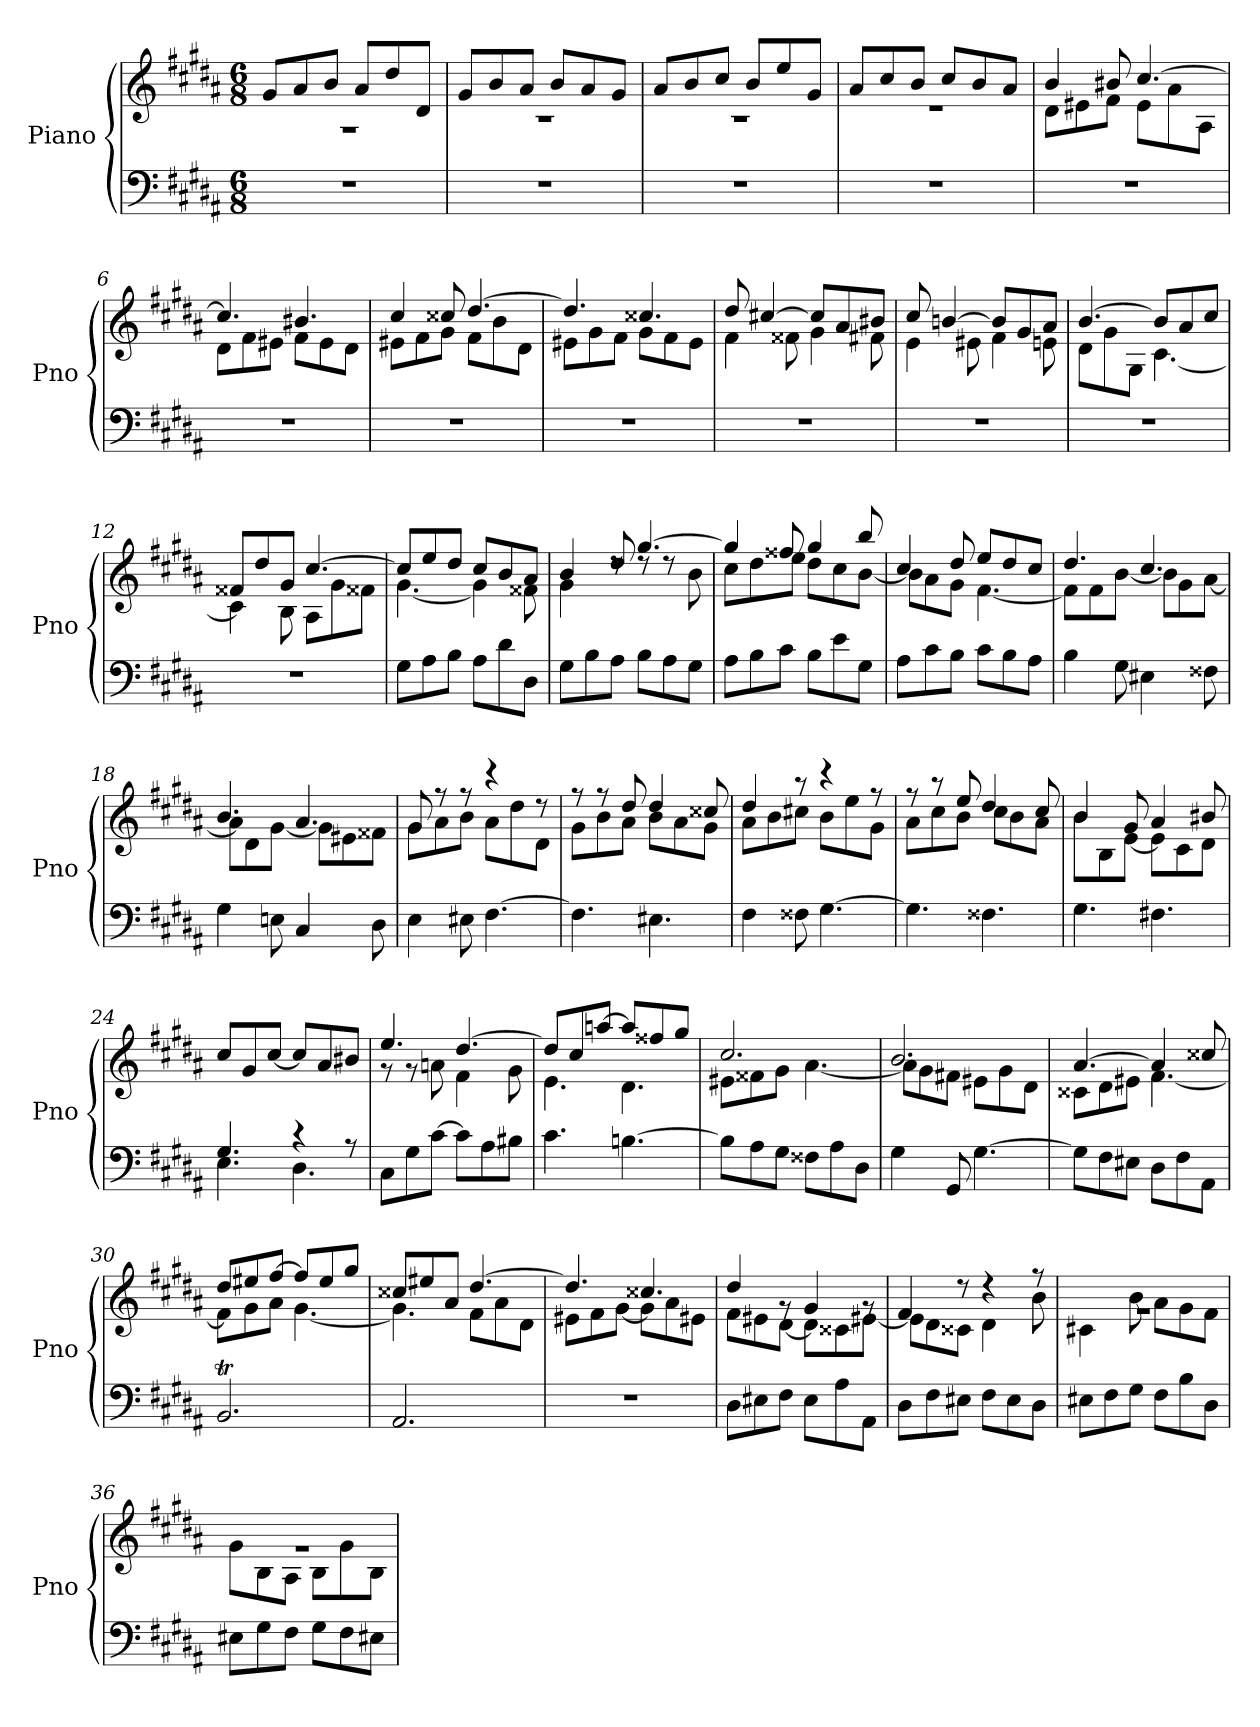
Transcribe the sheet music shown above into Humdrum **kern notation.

**kern	**kern
*part1	*part1
*staff2	*staff1
*I"Piano	*
*I'Pno	*
*clefF4	*clefG2
*k[f#c#g#d#a#]	*k[f#c#g#d#a#]
*M6/8	*M6/8
=1	=1
*	*^
2.r	8g#/L	2.r
.	8a#/	.
.	8b/J	.
.	8a#/L	.
.	8dd#/	.
.	8d#/J	.
=2	=2	=2
2.r	8g#/L	2.r
.	8b/	.
.	8a#/J	.
.	8b/L	.
.	8a#/	.
.	8g#/J	.
=3	=3	=3
2.r	8a#/L	2.r
.	8b/	.
.	8cc#/J	.
.	8b/L	.
.	8ee/	.
.	8g#/J	.
=4	=4	=4
2.r	8a#/L	2.r
.	8cc#/	.
.	8b/J	.
.	8cc#/L	.
.	8b/	.
.	8a#/J	.
=5	=5	=5
2.r	4b/	8d#\L
.	.	8e#X\
.	8b#X/	8f#\J
.	[4.cc#/	8e#\L
.	.	8a#\
.	.	8A#\J
=6	=6	=6
2.r	4.cc#/]	8d#\L
.	.	8f#\
.	.	8e#X\J
.	4.b#X/	8f#\L
.	.	8e#\
.	.	8d#\J
!!LO:LB:g=z	!!
=7	=7	=7
2.r	4cc#/	8e#X\L
.	.	8f#\
.	8cc##X/	8g#\J
.	[4.dd#/	8f#\L
.	.	8b\
.	.	8d#\J
=8	=8	=8
2.r	4.dd#/]	8e#X\L
.	.	8g#\
.	.	8f#\J
.	4.cc##X/	8g#\L
.	.	8f#\
.	.	8e#\J
=9	=9	=9
2.r	8dd#/	4f#\
.	[4cc#X/	.
.	.	8f##X\
.	8cc#/L]	4g#\
.	8a#/	.
.	8b#X/J	8f#X\
=10	=10	=10
2.r	8cc#/	4e\
.	[4bn/	.
.	.	8e#X\
.	8b/L]	4f#\
.	8g#/	.
.	8a#/J	8en\
=11	=11	=11
2.r	[4.b/	8d#\L
.	.	8g#\
.	.	8G#\J
.	8b/L]	[4.c#\
.	8a#/	.
.	8cc#/J	.
!!LO:LB:g=z	!!
=12	=12	=12
2.r	8f##X/L	4c#\]
.	8dd#/	.
.	8g#/J	8B\
.	[4.cc#/	8A#\L
.	.	8g#\
.	.	8f##X\J
=13	=13	=13
8G#\L	8cc#/L]	[4.g#\
8A#\	8ee/	.
8B\J	8dd#/J	.
8A#\L	8cc#/L	4g#\]
8d#\	8b/	.
8D#\J	8a#/J	8f##X\
=14	=14	=14
8G#\L	4b/	4g#\
8B\	.	.
8A#\J	8dd#/	8rdd
8B\L	[4.gg#/	8rdd
8A#\	.	8rdd
8G#\J	.	8b\
=15	=15	=15
8A#\L	4gg#/]	8cc#\L
8B\	.	8dd#\
8c#\J	8ff##X/	8ee\J
8B\L	4gg#/	8dd#\L
8e\	.	8cc#\
8G#\J	8bb/	[8b\J
=16	=16	=16
8A#\L	4cc#/	8b\L]
8c#\	.	8a#\
8B\J	8dd#/	8g#\J
8c#\L	8ee/L	[4.f#\
8B\	8dd#/	.
8A#\J	8cc#/J	.
=17	=17	=17
4B\	4.dd#/	8f#\L]
.	.	8f#\
8G#\	.	[8b\J
4E#X\	4.cc#/	8b\L]
.	.	8g#\
8F##X\	.	[8a#\J
!!LO:LB:g=z	!!
=18	=18	=18
4G#\	4.b/	8a#\L]
.	.	8d#\
8En\	.	[8g#\J
4C#/	4.a#/	8g#\L]
.	.	8e#X\
8D#\	.	8f##X\J
=19	=19	=19
4E\	8g#/	8g#\L
.	8r	8a#\
8E#X\	8r	8b\J
[4.F#\	4r	8a#\L
.	.	8dd#\
.	8r	8d#\J
=20	=20	=20
4.F#\]	8r	8g#\L
.	8r	8b\
.	8dd#/	8a#\J
4.E#X\	4dd#/	8b\L
.	.	8a#\
.	8cc##X/	8g#\J
=21	=21	=21
4F#\	4dd#/	8a#\L
.	.	8b\
8F##X\	8r	8cc#X\J
[4.G#\	4r	8b\L
.	.	8ee\
.	8r	8g#\J
=22	=22	=22
4.G#\]	8r	8a#\L
.	8r	8cc#\
.	8ee/	8b\J
4.F##X\	4dd#/	8cc#\L
.	.	8b\
.	8cc#/	8a#\J
=23	=23	=23
4.G#\	4b/	8b\L
.	.	8B\
.	8g#/	[8e\J
4.F#X\	4a#/	8e\L]
.	.	8c#\
.	8b#X/	8d#\J
*	*v	*v
!!LO:LB:g=z
=24	=24
*^	*
4.G#/	4.E\	8cc#/L
.	.	8g#/
.	.	[8cc#/J
4r	4.D#\	8cc#/L]
.	.	8a#/
8r	.	8b#X/J
*v	*v	*
=25	=25
*	*^
8C#\L	4.ee/	8r
8G#\	.	8r
[8c#\J	.	8an\
8c#\L]	[4.dd#/	4f#\
8A#\	.	.
8B#X\J	.	8g#\
=26	=26	=26
4.c#\	8dd#/L]	4.e\
.	8cc#/	.
.	[8aan/J	.
[4.Bn\	8aa/L]	4.d#\
.	8ff##X/	.
.	8gg#/J	.
=27	=27	=27
8B\L]	2.cc#/	8e#X\L
8A#\	.	8f##X\
8G#\J	.	8g#\J
8F##X\L	.	[4.a#\
8A#\	.	.
8D#\J	.	.
=28	=28	=28
4G#\	2.b/	8a#\L]
.	.	8g#\
8GG#/	.	8f#X\J
[4.G#\	.	8e#X\L
.	.	8g#\
.	.	8d#\J
!!LO:PB:g=z	!!
=29	=29	=29
8G#\L]	[4.a#/	8c##X\L
8F#\	.	8d#\
8E#X\J	.	8e#X\J
8D#\L	4a#/]	[4.f#\
8F#\	.	.
8AA#\J	8cc##X/	.
=30	=30	=30
2.BBT/	8dd#/L	8f#\L]
.	8ee#X/	8g#\
.	[8ff#/J	8a#\J
.	8ff#/L]	[4.g#\
.	8ee#/	.
.	8gg#/J	.
=31	=31	=31
2.AA#/	8cc##X/L	4.g#\]
.	8ee#X/	.
.	8a#/J	.
.	[4.dd#/	8f#\L
.	.	8a#\
.	.	8d#\J
=32	=32	=32
2.r	4.dd#/]	8e#X\L
.	.	8f#\
.	.	[8g#\J
.	4.cc##X/	8g#\L]
.	.	8a#\
.	.	8e#X\J
=33	=33	=33
8D#\L	4dd#/	8f#\L
8E#X\	.	8e#X\
8F#\J	8rg	[8d#\J
8E#\L	4g#/	8d#\L]
8A#\	.	8c##X\
8AA#\J	8rg	[8e#X\J
!!LO:LB:g=z	!!
=34	=34	=34
8D#\L	4f#/	8e#\L]
8F#\	.	8d#\
8E#X\J	8r	8c##X\J
8F#\L	4r	4d#\
8E#\	.	.
8D#\J	8r	8b\
=35	=35	=35
8E#X\L	2.rg	4c#X\
8F#\	.	.
8G#\J	.	8b\
8F#\L	.	8a#\L
8B\	.	8g#\
8D#\J	.	8f#\J
=36	=36	=36
8E#X\L	2.rg	8g#\L
8G#\	.	8B\
8F#\J	.	8A#\J
8G#\L	.	8B\L
8F#\	.	8g#\
8E#X\J	.	8B\J
*	*v	*v
=	=
*-	*-
